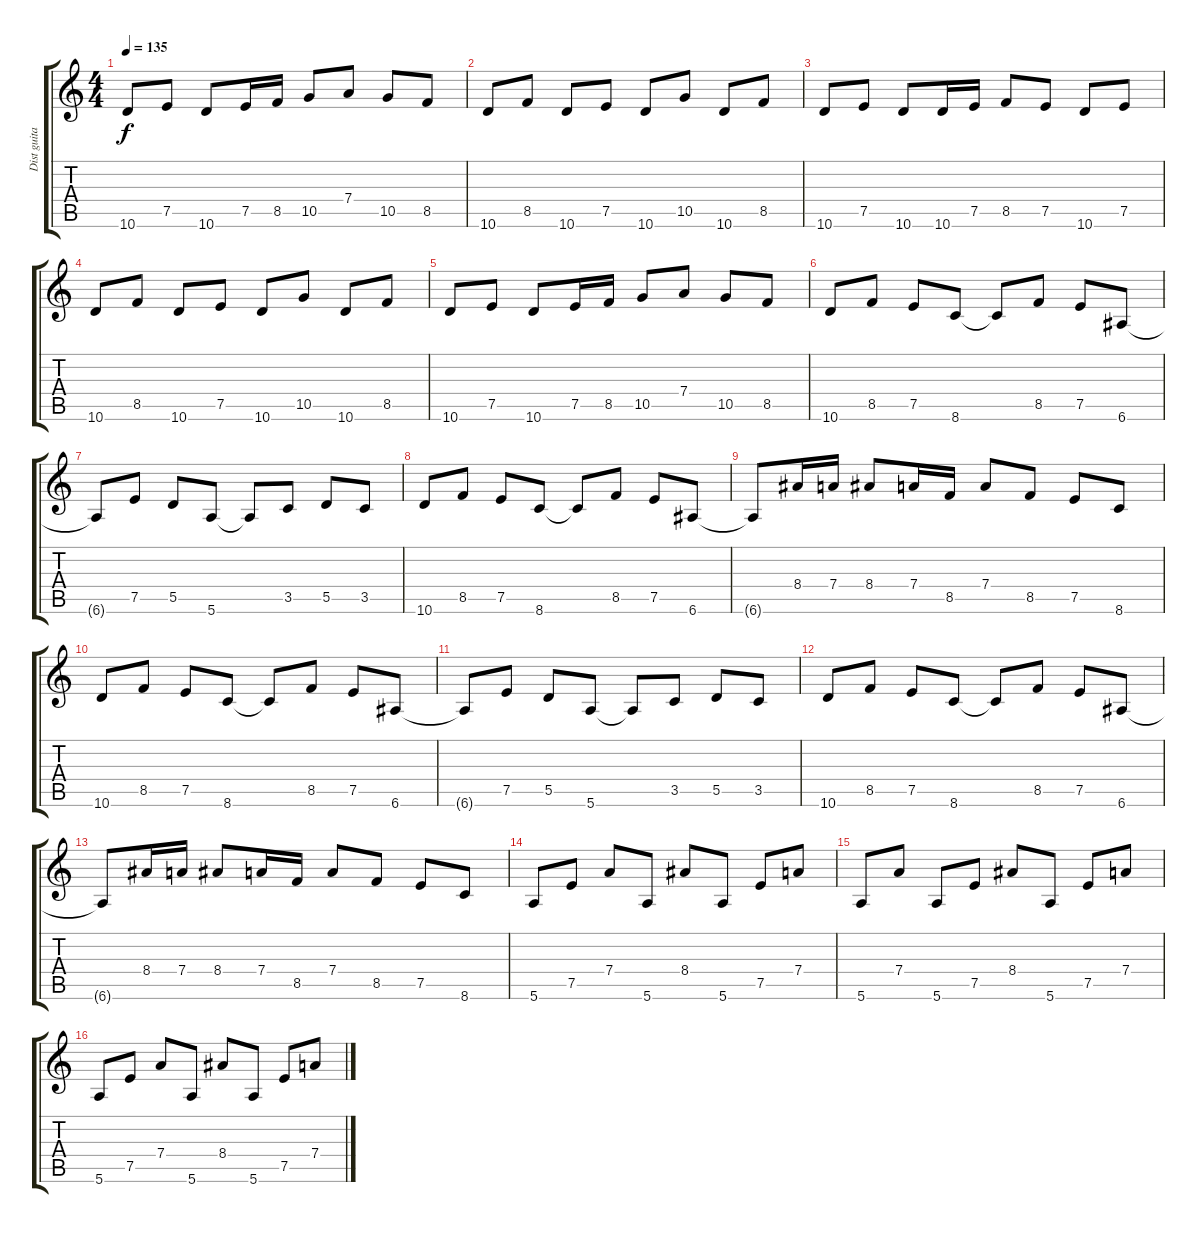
\track ("Dist guitar" "Dist guita") {instrument distortionguitar}
\staff {score tabs}
\tuning (E4 B3 G3 D3 A2 E2) {hide}
\ts (4 4)
\tempo 135
\clef g2
\ks aminor
10.6.8{dy f} 7.5.8 10.6.8 7.5.16 8.5.16 10.5.8 7.4.8 10.5.8 8.5.8 |
10.6.8 8.5.8 10.6.8 7.5.8 10.6.8 10.5.8 10.6.8 8.5.8 |
10.6.8 7.5.8 10.6.8 10.6.16 7.5.16 8.5.8 7.5.8 10.6.8 7.5.8 |
10.6.8 8.5.8 10.6.8 7.5.8 10.6.8 10.5.8 10.6.8 8.5.8 |
10.6.8 7.5.8 10.6.8 7.5.16 8.5.16 10.5.8 7.4.8 10.5.8 8.5.8 |
10.6.8 8.5.8 7.5.8 8.6.8 8.6{t}.8 8.5.8 7.5.8 6.6.8 |
6.6{t}.8 7.5.8 5.5.8 5.6.8 5.6{t}.8 3.5.8 5.5.8 3.5.8 |
10.6.8 8.5.8 7.5.8 8.6.8 8.6{t}.8 8.5.8 7.5.8 6.6.8 |
6.6{t}.8 8.4.16 7.4.16 8.4.8 7.4.16 8.5.16 7.4.8 8.5.8 7.5.8 8.6.8 |
10.6.8 8.5.8 7.5.8 8.6.8 8.6{t}.8 8.5.8 7.5.8 6.6.8 |
6.6{t}.8 7.5.8 5.5.8 5.6.8 5.6{t}.8 3.5.8 5.5.8 3.5.8 |
10.6.8 8.5.8 7.5.8 8.6.8 8.6{t}.8 8.5.8 7.5.8 6.6.8 |
6.6{t}.8 8.4.16 7.4.16 8.4.8 7.4.16 8.5.16 7.4.8 8.5.8 7.5.8 8.6.8 |
5.6.8 7.5.8 7.4.8 5.6.8 8.4.8 5.6.8 7.5.8 7.4.8 |
5.6.8 7.4.8 5.6.8 7.5.8 8.4.8 5.6.8 7.5.8 7.4.8 |
5.6.8 7.5.8 7.4.8 5.6.8 8.4.8 5.6.8 7.5.8 7.4.8
